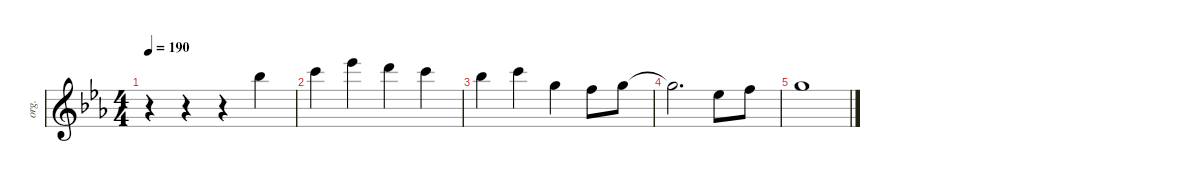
\defaultSystemsLayout 4
\hideDynamics
\bracketExtendMode nobrackets
\track ("OrganOrPiano" "org.") {instrument drawbarorgan}
\staff {score}
\tuning (E4 B3 G3 D3 A2 E2)
\ts (4 4)
\tempo 190
\clef g2
\ks cminor
r.4{dy mf beam Down} r.4{beam Down} r.4{beam Down} 18.1{acc b}.4{beam Down} |
20.1{acc forcenatural}.4{beam Down} 23.1{acc b}.4{beam Down} 22.1{acc forcenatural}.4{beam Down} 20.1{acc forcenatural}.4{beam Down} |
18.1{acc b}.4{beam Down} 20.1{acc forcenatural}.4{beam Down} 15.1{acc forcenatural}.4{beam Down} 13.1{acc forcenatural}.8{beam Down} 15.1{acc forcenatural}.8{beam Down} |
15.1{t acc forcenatural}.2{d beam Down} 11.1{acc b}.8{beam Down} 13.1{acc forcenatural}.8{beam Down} |
15.1{acc forcenatural}.1{beam Down}
